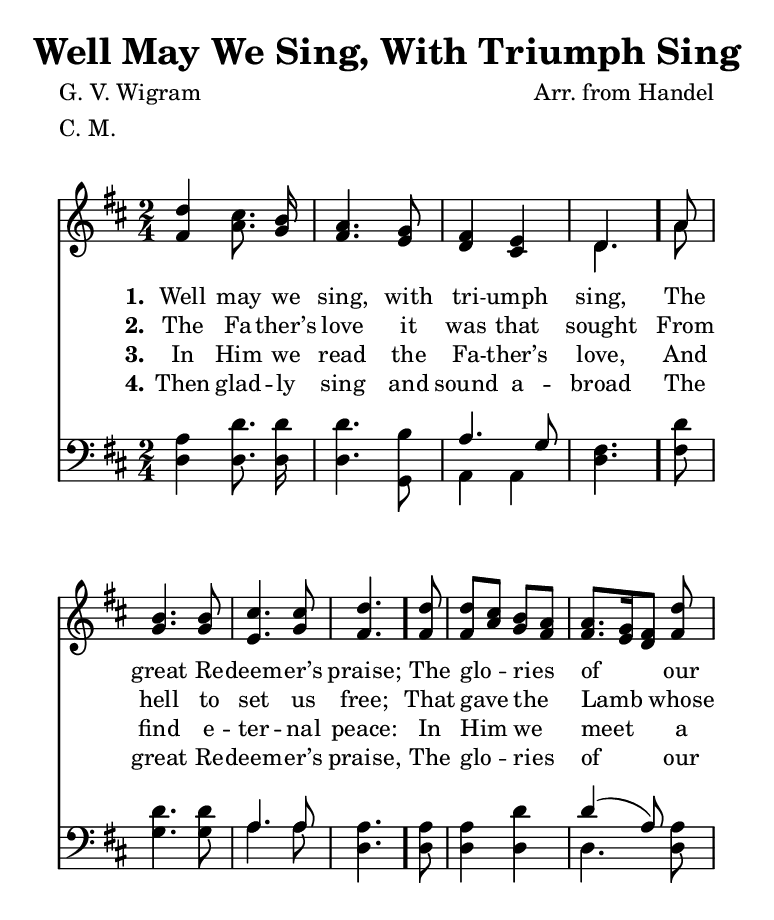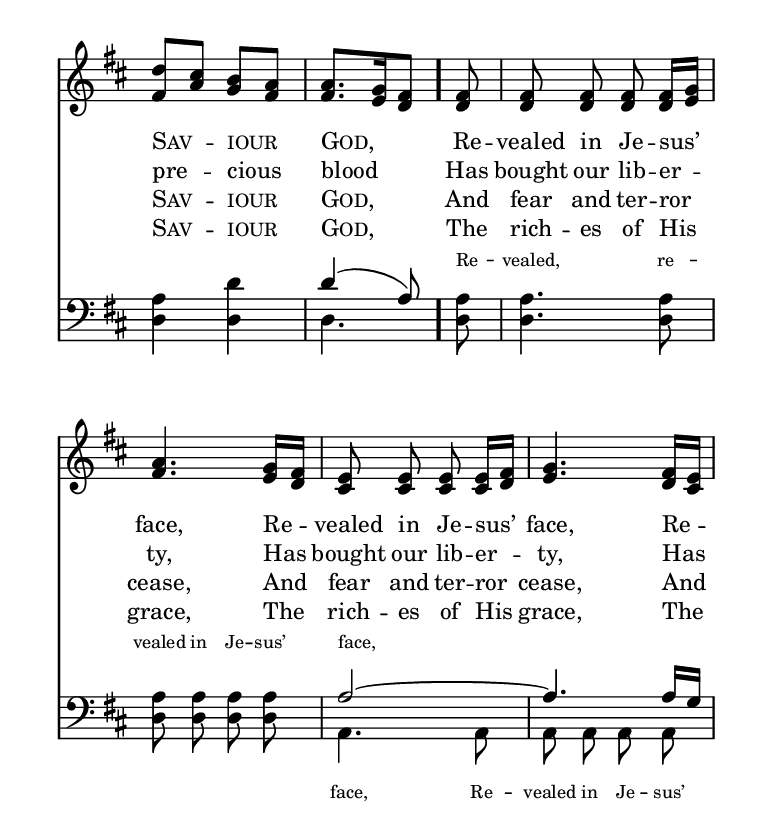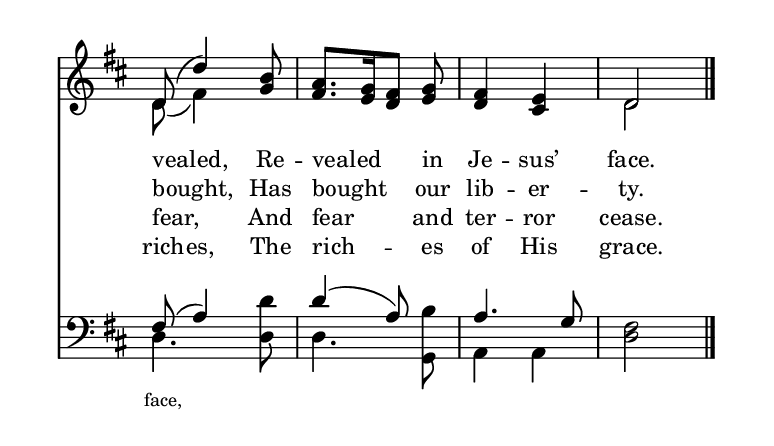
\include "common/global.ily"
\paper {
  \include "common/paper.ily"
  ragged-bottom = ##t
  system-system-spacing.padding = 7
}

\header{
  hymnnumber = "285"
  title = "Well May We Sing, With Triumph Sing"
  tunename = "Antioch"
  meter = "C. M."
  poet = "G. V. Wigram"
  composer = "Arr. from Handel"
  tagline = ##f
}

global = {
  \include "common/overrides.ily"
  \override Staff.TimeSignature.style = #'numbered
  \time 2/4
  \override Score.MetronomeMark.transparent = ##t % hide all fermata changes too
  \tempo 4=80
  \key d \major
  \autoBeamOff
}

notesSoprano = {
\global
\relative c'' {

  d4 cis8. b16 | a4. g8 | fis4 e | d4.
  a'8 | b4. b8 | cis4. cis8 | d4. \eogbreak
  d8 | d8[ cis] b[ a] | a8.[ g16 fis8] d'8 | d8[ cis] b[ a] | a8.[ g16 fis8]
  fis8 | fis fis fis fis16[ g] | a4.
  g16[ fis] | e8 e e e16[ fis] | g4.
  fis16[ e] | d8( d'4) b8 | a8.[ g16 fis8] g8 | fis4 e | d2 |

  \bar "|."

}
}

notesAlto = {
\global
\relative e' {

  fis4 a8. g16 | fis4. e8 | d4 cis | d4.
  a'8 | g4. g8 | e4. g8 | fis4.
  fis8 | fis8[ a] g[ fis] | fis8.[ e16 d8] fis8 | fis8[ a] g[ fis] | fis8.[ e16 d8]
  d8 | d d d d16[ e] | fis4.
  e16[ d] | cis8 cis cis cis16[ d] | e4.
  d16[ cis] | d8( fis4) g8 | fis8.[ e16 d8] e | d4 cis | d2 |

}
}

notesTenor = {
\global
\relative a {

  a4 d8. d16 | d4. b8 | a4. g8 | fis4.
  d'8 | d4. d8 | a4. a8 | a4.
  a8 | a4 d | d4( a8) a8 | a4 d | d4( a8)
  a8 | a4. a8 | a a a a | a2 ~ | a4.
  a16[ g] | fis8( a4) d8 | d4( a8) b | a4. g8 | fis2 |

}
}

notesBass = {
\global
\relative f {

  d4 d8. d16 | d4. g,8 | a4 a | d4.
  fis8 | g4. g8 | a4. a8 | d,4.
  d8 | d4 d | d4. d8 | d4 d | d4.
  d8 | d4. d8 | d d d d |
  a4. a8 | a a a a | d4. d8 | d4. g,8 | a4 a | d2

}
}

wordsA = \lyricmode {
\set stanza = "1."

Well may we sing, with tri -- umph sing, \bar "."
The great Re -- deem -- er’s praise; \bar "."
The glo -- ries of our \markup\caps Sav -- \markup\caps iour \markup\caps God, \bar "."
%{HIDE>%} Re -- vealed in Je -- sus’ face, %{<HIDE%}
%{HIDE>%} Re -- vealed in Je -- sus’ face, %{<HIDE%}
%{HIDE>%} Re -- vealed, %{<HIDE%}
Re -- vealed in Je -- sus’ face. \bar "."

}

wordsB = \lyricmode {
\set stanza = "2."

The Fa -- ther’s love it was that sought
From hell to set us free;
That gave the Lamb whose pre -- cious blood
%{HIDE>%} Has bought our lib -- er -- ty, %{<HIDE%}
%{HIDE>%} Has bought our lib -- er -- ty, %{<HIDE%}
%{HIDE>%} Has bought, %{<HIDE%}
Has bought our lib -- er -- ty.

}

wordsC = \lyricmode {
\set stanza = "3."

In Him we read the Fa -- ther’s love,
And find e -- ter -- nal peace:
In Him we meet a \markup\caps Sav -- \markup\caps iour \markup\caps God,
%{HIDE>%} And fear and ter -- ror cease, %{<HIDE%}
%{HIDE>%} And fear and ter -- ror cease, %{<HIDE%}
%{HIDE>%} And fear, %{<HIDE%}
And fear and ter -- ror cease.

}

wordsD = \lyricmode {
\set stanza = "4."

Then glad -- ly sing and sound a -- broad
The great Re -- deem -- er’s praise,
The glo -- ries of our \markup\caps Sav -- \markup\caps iour \markup\caps God,
%{HIDE>%} The rich -- es of His grace, %{<HIDE%}
%{HIDE>%} The rich -- es of His grace, %{<HIDE%}
%{HIDE>%} The { \mon } rich -- es, { \moff } %{<HIDE%}
The rich -- es of His grace.

}

underWordsTenor = \lyricmode {
\override LyricText.font-size = #-2

\repeat unfold 22 \skip 4
Re -- vealed, re -- vealed in Je -- sus’ face,__

}

underWordsBass = \lyricmode {
\override LyricText.font-size = #-2

\repeat unfold 29 \skip 4
face, Re -- vealed in Je -- sus’ face,

}

\score {
  \context ChoirStaff <<
    \context Staff = upper <<
      \set Staff.autoBeaming = ##f
      \set ChoirStaff.systemStartDelimiter = #'SystemStartBar
      \set ChoirStaff.printPartCombineTexts = ##f
      \partcombine #'(2 . 9) \notesSoprano \notesAlto
      \context NullVoice = sopranos { \voiceOne << \notesSoprano >> }
      \context NullVoice = altos { \voiceTwo << \notesAlto >> }
      \context Lyrics = one   \lyricsto sopranos \wordsA
      \context Lyrics = two   \lyricsto sopranos \wordsB
      \context Lyrics = three \lyricsto sopranos \wordsC
      \context Lyrics = four  \lyricsto sopranos \wordsD
    >>
    \context Staff = men <<
      \set Staff.autoBeaming = ##f
      \clef bass
      \set ChoirStaff.printPartCombineTexts = ##f
      \partcombine #'(2 . 9) \notesTenor \notesBass
      \context NullVoice = tenors { \voiceOne << \notesTenor >> }
      \context NullVoice = basses { \voiceTwo << \notesBass >> }
      \context Lyrics = five \with { alignAboveContext = men } \lyricsto tenors \underWordsTenor
      \context Lyrics = six  \with { alignBelowContext = men } \lyricsto basses \underWordsBass
    >>
  >>
  \layout {
    \include "common/layout.ily"
  }
  \midi{
    \include "common/midi.ily"
  }
}

\version "2.19.49"  % necessary for upgrading to future LilyPond versions.

% vi:set et ts=2 sw=2 ai nocindent syntax=lilypond:
